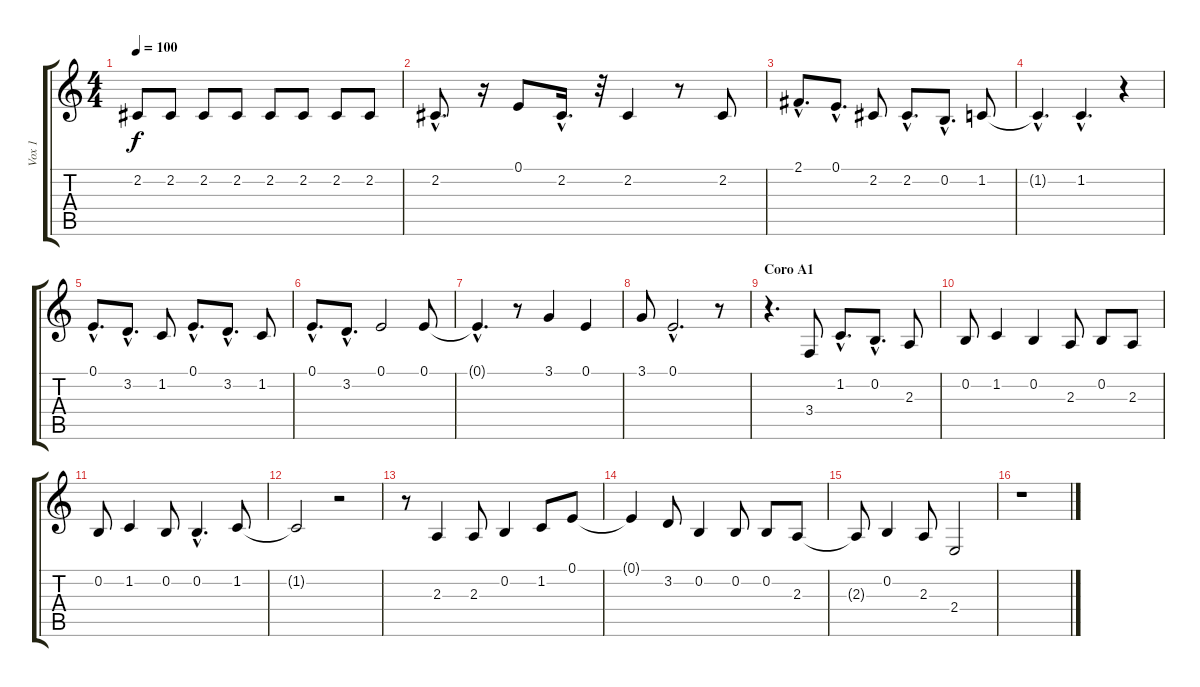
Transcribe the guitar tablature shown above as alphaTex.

\track ("Vox 1" "Vox 1") {instrument harmonica}
\staff {score tabs}
\tuning (E4 B3 G3 D3 A2 E2) {hide}
\ts (4 4)
\tempo 100
\clef g2
\ks c
2.2.8{dy f} 2.2.8 2.2.8 2.2.8 2.2.8 2.2.8 2.2.8 2.2.8 |
2.2{hac}.8{d} r.16 0.1.8 2.2{hac}.16{d} r.32 2.2.4 r.8 2.2.8 |
2.1{hac}.8{d} 0.1{hac}.8{d} 2.2.8 2.2{hac}.8{d} 0.2{hac}.8{d} 1.2.8 |
1.2{hac t}.4{d} 1.2{hac}.4{d} r.4 |
0.1{hac}.8{d} 3.2{hac}.8{d} 1.2.8 0.1{hac}.8{d} 3.2{hac}.8{d} 1.2.8 |
0.1{hac}.8{d} 3.2{hac}.8{d} 0.1.2 0.1.8 |
0.1{hac t}.4{d} r.8 3.1.4 0.1.4 |
3.1.8 0.1{hac}.2{d} r.8 |
\section ("" "Coro A1")
r.4{d} 3.4.8 1.2{hac}.8{d} 0.2{hac}.8{d} 2.3.8 |
0.2.8 1.2.4 0.2.4 2.3.8 0.2.8 2.3.8 |
0.2.8 1.2.4 0.2.8 0.2{hac}.4{d} 1.2.8 |
1.2{t}.2 r.2 |
r.8 2.3.4 2.3.8 0.2.4 1.2.8 0.1.8 |
0.1{t}.4 3.2.8 0.2.4 0.2.8 0.2.8 2.3.8 |
2.3{t}.8 0.2.4 2.3.8 2.4.2 |
r.1
